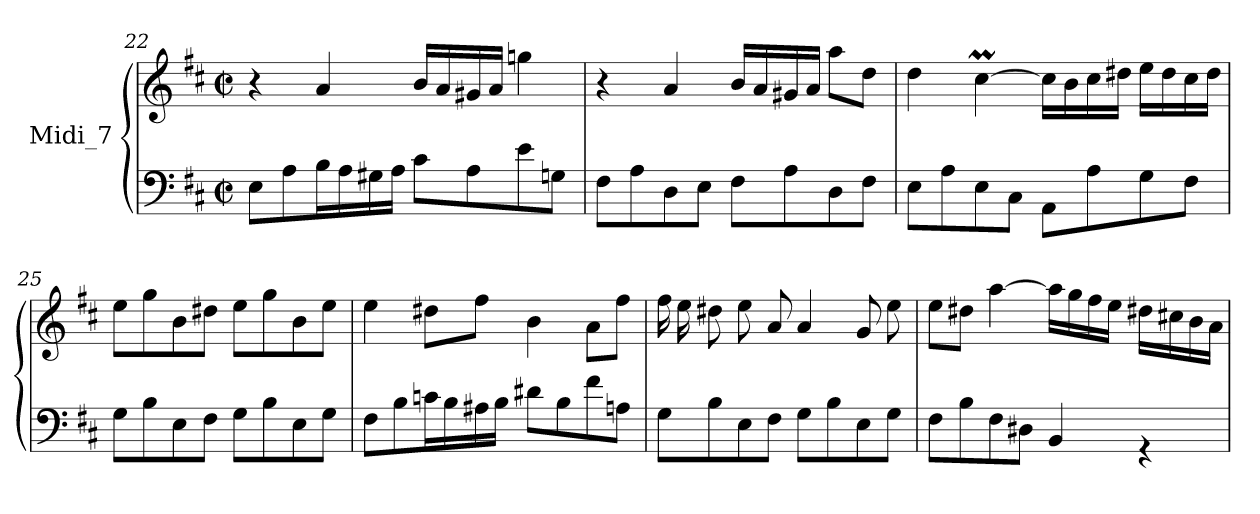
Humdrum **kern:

**kern	**kern
*part1	*part1
*staff2	*staff1
*I"Midi_7	*
*clefF4	*clefG2
*k[f#c#]	*k[f#c#]
*D:	*D:
*M2/2	*M2/2
*met(c|)	*met(c|)
=22	=22
8EL	4r
8A	.
16BL	4a
16A	.
16G#X	.
16AJJ	.
8c#L	16bLL
.	16a
8A	16g#X
.	16aJJ
8e	4ggn\
8GnJ	.
=23	=23
8F#L	4r
8A	.
8D	4a
8EJ	.
8F#L	16bLL
.	16a
8A	16g#X
.	16aJJ
8D	8aa\L
8F#J	8dd\J
!!LO:LB:g=z
=24	=24
8EL	4dd\
8A	.
8E	[4cc#m\
8C#J	.
8AAL	16cc#\LL]
.	16b\
8A	16cc#\
.	16dd#X\JJ
8G	16ee\LL
.	16dd#\
8F#J	16cc#\
.	16dd#\JJ
=25	=25
8GL	8ee\L
8B	8gg\
8E	8b\
8F#J	8dd#X\J
8GL	8ee\L
8B	8gg\
8E	8b\
8GJ	8ee\J
=26	=26
8F#L	4ee\
8B	.
16cnL	8dd#X\L
16B	.
16A#X	8ff#\J
16BJJ	.
8d#XL	4b
8B	.
8f#	8aL
8AnJ	8ff#J
=27	=27
8GL	16ff#\LL
.	16ee\
8B	8dd#X\J
8E	8eeL
8F#J	8aJ
8GL	4a
8B	.
8E	8gL
8GJ	8eeJ
!!LO:LB:g=z
=28	=28
*^	*
1ryy	8F#\L	8ee\L
.	8B\	8dd#X\J
.	8F#\	[4aa\
.	8D#X\J	.
.	4BB/	16aa\LL]
.	.	16gg\
.	.	16ff#\
.	.	16ee\JJ
.	4r	16dd#X\LL
.	.	16cc#X\
.	.	16b\
.	.	16a\JJ
*v	*v	*
=	=
*-	*-
